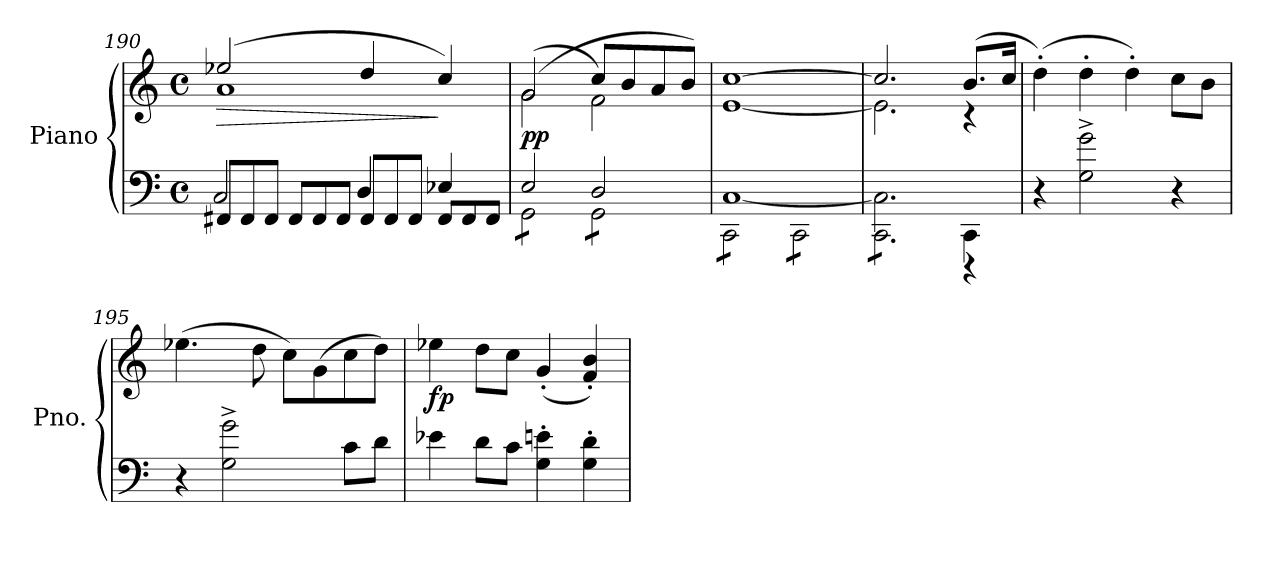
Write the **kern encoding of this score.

**kern	**kern	**dynam
*part1	*part1	*part1
*staff2	*staff1	*staff1/2
*I"Piano	*	*
*I'Pno.	*	*
*clefF4	*clefG2	*
*k[]	*k[]	*
*M4/4	*M4/4	*
*met(c)	*met(c)	*
*Xtuplet	*	*
=190	=190	=190
*^	*	*
!	!	!	!LO:HP:b
*	*	*^	*
12FF#X/L	2C/	(2ee-X/	1a	>
12FF#/	.	.	.	.
12FF#/J	.	.	.	.
12FF#/L	.	.	.	.
12FF#/	.	.	.	.
12FF#/J	.	.	.	.
12FF#/L	4D/	4dd/	.	.
12FF#/	.	.	.	.
12FF#/J	.	.	.	.
12FF#/L	4E-X/	4cc/)	.	]
12FF#/	.	.	.	.
12FF#/J	.	.	.	.
=191	=191	=191	=191	=191
!	!	!	!	!LO:DY:b
*tremolo	*	*	*	*
12GG\L	2E/	((2g/	2g\	pp
12GG\	.	.	.	.
12GG\	.	.	.	.
12GG\	.	.	.	.
12GG\	.	.	.	.
12GG\J	.	.	.	.
12GG\L	2D/	8cc/L	2f\)	.
12GG\	.	.	.	.
.	.	8b/	.	.
12GG\	.	.	.	.
12GG\	.	8a/	.	.
12GG\	.	.	.	.
.	.	8b/J)	.	.
12GG\J	.	.	.	.
=192	=192	=192	=192	=192
12CC\L	[1C	[1cc	[1e	.
12CC\	.	.	.	.
12CC\	.	.	.	.
12CC\	.	.	.	.
12CC\	.	.	.	.
12CC\J	.	.	.	.
12CC\L	.	.	.	.
12CC\	.	.	.	.
12CC\	.	.	.	.
12CC\	.	.	.	.
12CC\	.	.	.	.
12CC\J	.	.	.	.
=193	=193	=193	=193	=193
8CC\L	2.C\]	2.cc/]	2.e\]	.
8CC\	.	.	.	.
8CC\	.	.	.	.
8CC\	.	.	.	.
8CC\	.	.	.	.
8CC\J	.	.	.	.
*Xtremolo	*	*	*	*
4CC\	4r	(8.b/L	4r	.
.	.	16cc/Jk	.	.
*v	*v	*	*	*
*	*v	*v	*
!!LO:LB:g=z
=194	=194	=194
4r	(4dd'\)	.
2G\^ 2g\^	4dd'\	.
.	4dd'\)	.
4r	8cc\L	.
.	8b\J	.
=195	=195	=195
4r	(4.ee-X\	.
2G\^ 2g\^	.	.
.	8dd\	.
.	8cc\L)	.
.	(8g\	.
8c\L	8cc\	.
8d\J	8dd\J)	.
=196	=196	=196
!	!	!LO:DY:b
4e-X\	4ee-X\	fp
8d\L	8dd\L	.
8c\J	8cc\J	.
4G\' 4en\'	(4g'/	.
4G\' 4d\'	4f/' 4b/')	.
=	=	=
*-	*-	*-
